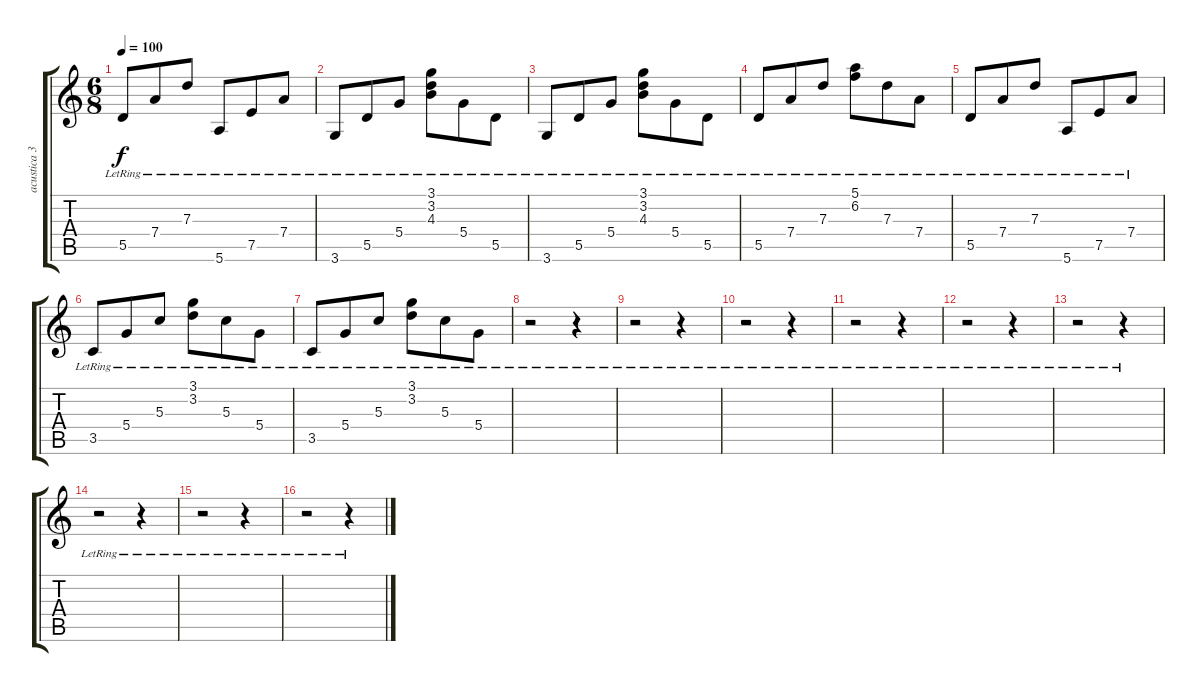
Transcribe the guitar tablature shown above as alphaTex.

\track ("acustica 3" "acustica 3") {instrument acousticguitarnylon}
\staff {score tabs}
\tuning (E4 B3 G3 D3 A2 E2) {hide}
\ts (6 8)
\tempo 100
\clef g2
\ks c
5.5{lr}.8{dy f} 7.4{lr}.8 7.3{lr}.8 5.6{lr}.8 7.5{lr}.8 7.4{lr}.8 |
3.6{lr}.8 5.5{lr}.8 5.4{lr}.8 (3.1 3.2 4.3{lr}).8 5.4{lr}.8 5.5{lr}.8 |
3.6{lr}.8 5.5{lr}.8 5.4{lr}.8 (3.1 3.2 4.3{lr}).8 5.4{lr}.8 5.5{lr}.8 |
5.5{lr}.8 7.4{lr}.8 7.3{lr}.8 (5.1{lr} 6.2{lr}).8 7.3{lr}.8 7.4{lr}.8 |
5.5{lr}.8 7.4{lr}.8 7.3{lr}.8 5.6{lr}.8 7.5{lr}.8 7.4{lr}.8 |
3.5{lr}.8 5.4{lr}.8 5.3{lr}.8 (3.1 3.2{lr}).8 5.3{lr}.8 5.4{lr}.8 |
3.5{lr}.8 5.4{lr}.8 5.3{lr}.8 (3.1 3.2{lr}).8 5.3{lr}.8 5.4{lr}.8 |
r.2 r.4 |
r.2 r.4 |
r.2 r.4 |
r.2 r.4 |
r.2 r.4 |
r.2 r.4 |
r.2 r.4 |
r.2 r.4 |
r.2 r.4
